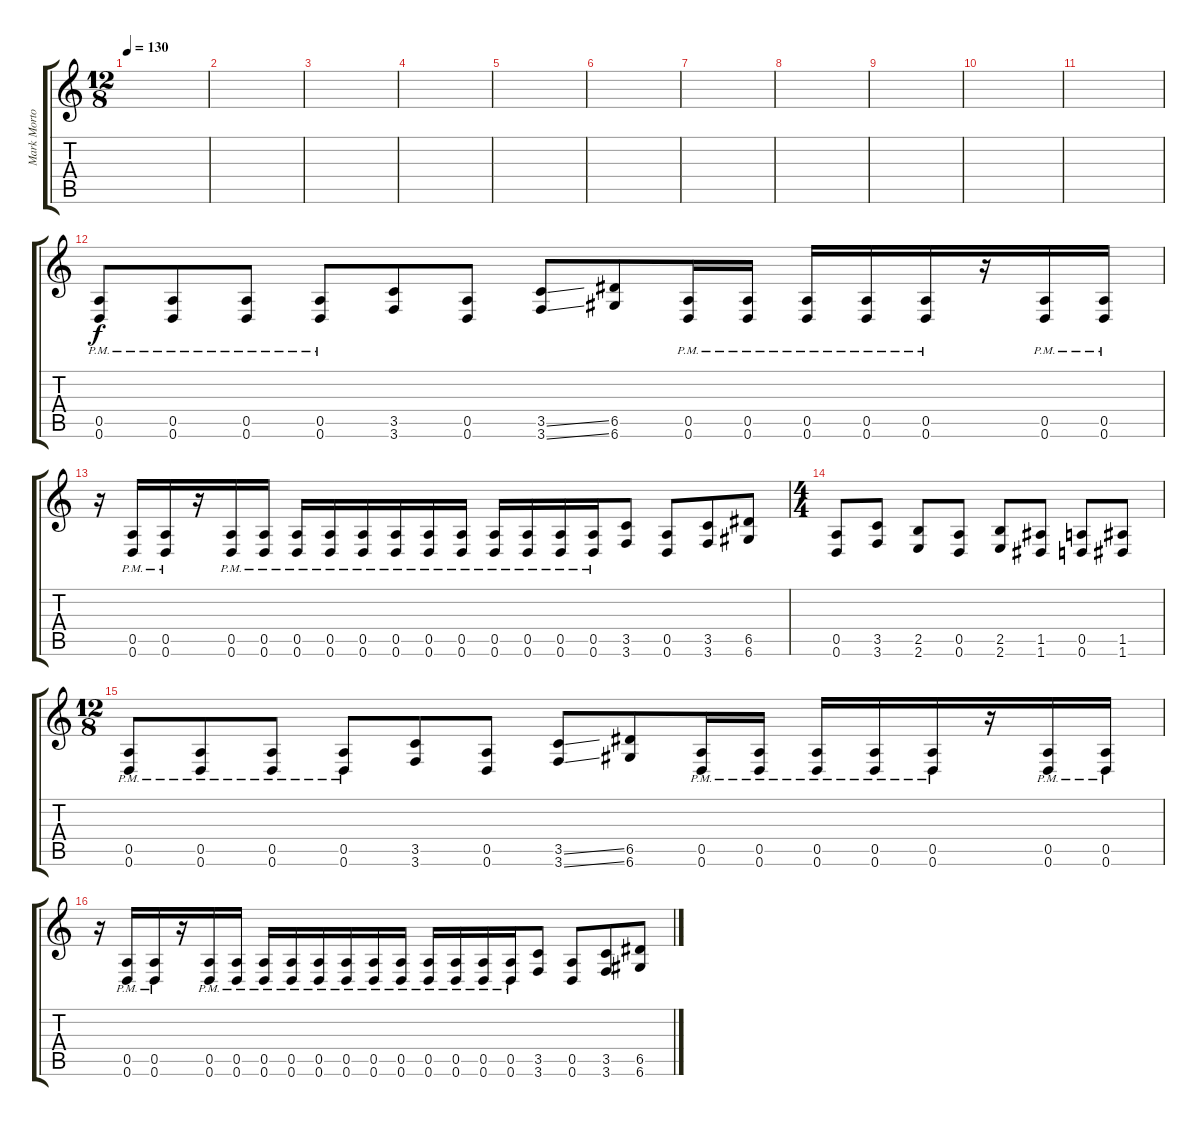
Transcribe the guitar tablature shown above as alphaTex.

\track ("Mark Morton - Lead" "Mark Morto") {instrument distortionguitar}
\staff {score tabs}
\tuning (E4 B3 G3 D3 A2 D2) {hide}
\ts (12 8)
\tempo 130
\clef g2
\ks c
|
|
|
|
|
|
|
|
|
|
|
(0.5{pm} 0.6{pm}).8 (0.5{pm} 0.6{pm}).8 (0.5{pm} 0.6{pm}).8 (0.5{pm} 0.6{pm}).8 (3.5 3.6).8 (0.5 0.6).8 (3.5{ss} 3.6{ss}).8 (6.5 6.6).8 (0.5{pm} 0.6{pm}).16 (0.5{pm} 0.6{pm}).16 (0.5{pm} 0.6{pm}).16 (0.5{pm} 0.6{pm}).16 (0.5{pm} 0.6{pm}).16 r.16 (0.5{pm} 0.6{pm}).16 (0.5{pm} 0.6{pm}).16 |
r.16 (0.5{pm} 0.6{pm}).16 (0.5{pm} 0.6{pm}).16 r.16 (0.5{pm} 0.6{pm}).16 (0.5{pm} 0.6{pm}).16 (0.5{pm} 0.6{pm}).16 (0.5{pm} 0.6{pm}).16 (0.5{pm} 0.6{pm}).16 (0.5{pm} 0.6{pm}).16 (0.5{pm} 0.6{pm}).16 (0.5{pm} 0.6{pm}).16 (0.5{pm} 0.6{pm}).16 (0.5{pm} 0.6{pm}).16 (0.5{pm} 0.6{pm}).16 (0.5{pm} 0.6{pm}).16 (3.5 3.6).8 (0.5 0.6).8 (3.5 3.6).8 (6.5 6.6).8 |
\ts (4 4)
(0.5 0.6).8 (3.5 3.6).8 (2.5 2.6).8 (0.5 0.6).8 (2.5 2.6).8 (1.5 1.6).8 (0.5 0.6).8 (1.5 1.6).8 |
\ts (12 8)
(0.5{pm} 0.6{pm}).8 (0.5{pm} 0.6{pm}).8 (0.5{pm} 0.6{pm}).8 (0.5{pm} 0.6{pm}).8 (3.5 3.6).8 (0.5 0.6).8 (3.5{ss} 3.6{ss}).8 (6.5 6.6).8 (0.5{pm} 0.6{pm}).16 (0.5{pm} 0.6{pm}).16 (0.5{pm} 0.6{pm}).16 (0.5{pm} 0.6{pm}).16 (0.5{pm} 0.6{pm}).16 r.16 (0.5{pm} 0.6{pm}).16 (0.5{pm} 0.6{pm}).16 |
r.16 (0.5{pm} 0.6{pm}).16 (0.5{pm} 0.6{pm}).16 r.16 (0.5{pm} 0.6{pm}).16 (0.5{pm} 0.6{pm}).16 (0.5{pm} 0.6{pm}).16 (0.5{pm} 0.6{pm}).16 (0.5{pm} 0.6{pm}).16 (0.5{pm} 0.6{pm}).16 (0.5{pm} 0.6{pm}).16 (0.5{pm} 0.6{pm}).16 (0.5{pm} 0.6{pm}).16 (0.5{pm} 0.6{pm}).16 (0.5{pm} 0.6{pm}).16 (0.5{pm} 0.6{pm}).16 (3.5 3.6).8 (0.5 0.6).8 (3.5 3.6).8 (6.5 6.6).8
